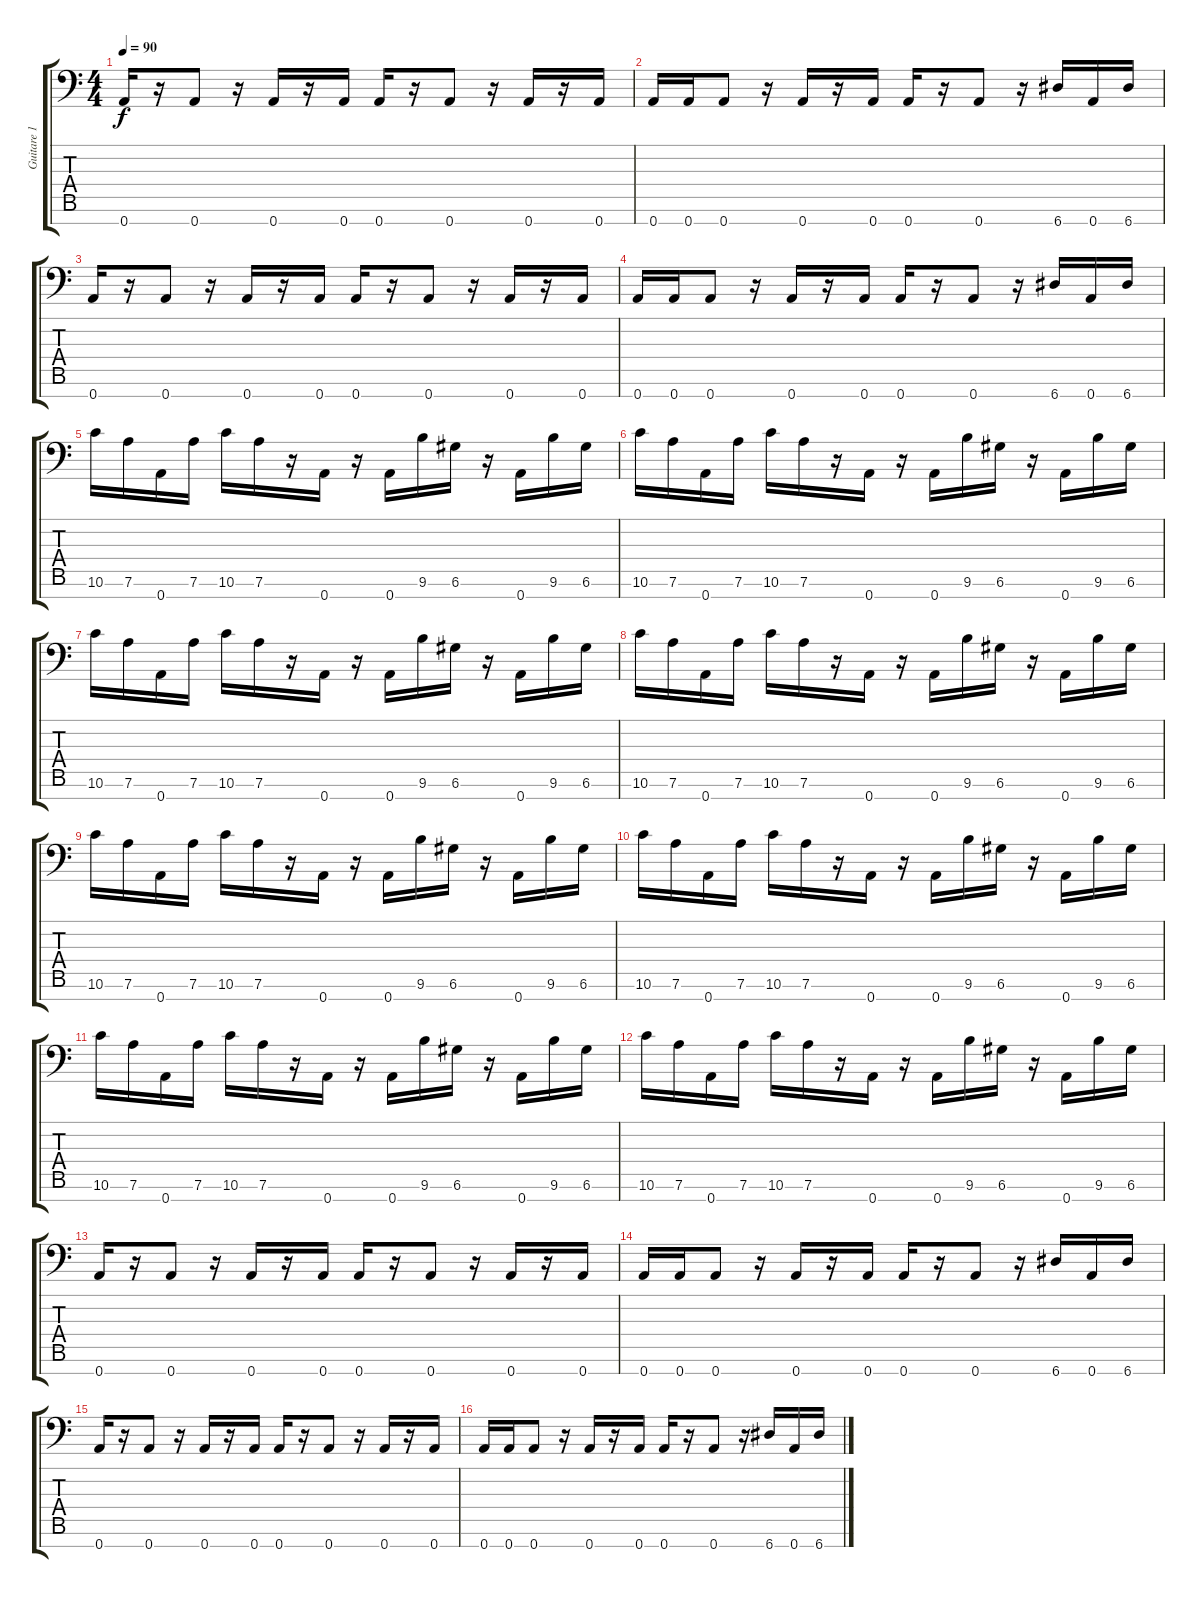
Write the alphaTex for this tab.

\track ("Guitare 1" "Guitare 1") {instrument overdrivenguitar}
\staff {score tabs}
\tuning (D4 A3 F3 C3 G2 D2 A1) {hide}
\ts (4 4)
\tempo 90
\clef f4
\ks c
0.7.16{dy f} r.16 0.7.8 r.16 0.7.16 r.16 0.7.16 0.7.16 r.16 0.7.8 r.16 0.7.16 r.16 0.7.16 |
0.7.16 0.7.16 0.7.8 r.16 0.7.16 r.16 0.7.16 0.7.16 r.16 0.7.8 r.16 6.7.16 0.7.16 6.7.16 |
0.7.16 r.16 0.7.8 r.16 0.7.16 r.16 0.7.16 0.7.16 r.16 0.7.8 r.16 0.7.16 r.16 0.7.16 |
0.7.16 0.7.16 0.7.8 r.16 0.7.16 r.16 0.7.16 0.7.16 r.16 0.7.8 r.16 6.7.16 0.7.16 6.7.16 |
10.6.16{volume 12 instrument electricguitarclean} 7.6.16 0.7.16 7.6.16 10.6.16 7.6.16 r.16 0.7.16 r.16 0.7.16 9.6.16 6.6.16 r.16 0.7.16 9.6.16 6.6.16 |
10.6.16 7.6.16 0.7.16 7.6.16 10.6.16 7.6.16 r.16 0.7.16 r.16 0.7.16 9.6.16 6.6.16 r.16 0.7.16 9.6.16 6.6.16 |
10.6.16 7.6.16 0.7.16 7.6.16 10.6.16 7.6.16 r.16 0.7.16 r.16 0.7.16 9.6.16 6.6.16 r.16 0.7.16 9.6.16 6.6.16 |
10.6.16 7.6.16 0.7.16 7.6.16 10.6.16 7.6.16 r.16 0.7.16 r.16 0.7.16 9.6.16 6.6.16 r.16 0.7.16 9.6.16 6.6.16 |
10.6.16 7.6.16 0.7.16 7.6.16 10.6.16 7.6.16 r.16 0.7.16 r.16 0.7.16 9.6.16 6.6.16 r.16 0.7.16 9.6.16 6.6.16 |
10.6.16 7.6.16 0.7.16 7.6.16 10.6.16 7.6.16 r.16 0.7.16 r.16 0.7.16 9.6.16 6.6.16 r.16 0.7.16 9.6.16 6.6.16 |
10.6.16 7.6.16 0.7.16 7.6.16 10.6.16 7.6.16 r.16 0.7.16 r.16 0.7.16 9.6.16 6.6.16 r.16 0.7.16 9.6.16 6.6.16 |
10.6.16 7.6.16 0.7.16 7.6.16 10.6.16 7.6.16 r.16 0.7.16 r.16 0.7.16 9.6.16 6.6.16 r.16 0.7.16 9.6.16 6.6.16 |
0.7.16{volume 16 instrument overdrivenguitar} r.16 0.7.8 r.16 0.7.16 r.16 0.7.16 0.7.16 r.16 0.7.8 r.16 0.7.16 r.16 0.7.16 |
0.7.16 0.7.16 0.7.8 r.16 0.7.16 r.16 0.7.16 0.7.16 r.16 0.7.8 r.16 6.7.16 0.7.16 6.7.16 |
0.7.16 r.16 0.7.8 r.16 0.7.16 r.16 0.7.16 0.7.16 r.16 0.7.8 r.16 0.7.16 r.16 0.7.16 |
0.7.16 0.7.16 0.7.8 r.16 0.7.16 r.16 0.7.16 0.7.16 r.16 0.7.8 r.16 6.7.16 0.7.16 6.7.16
